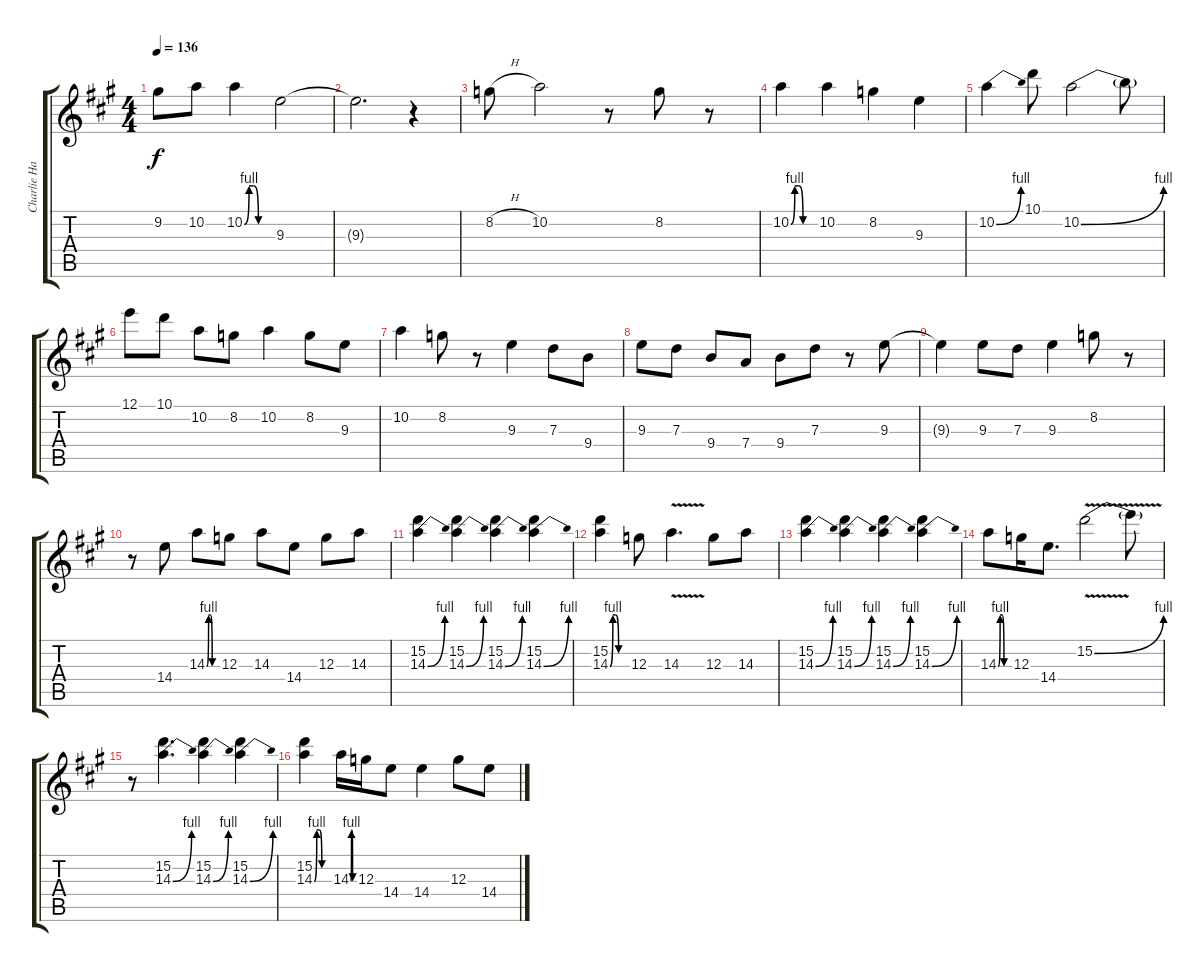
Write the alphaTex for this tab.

\track ("Charlie Hargrett Guitar" "Charlie Ha") {instrument overdrivenguitar}
\staff {score tabs}
\tuning (E4 B3 G3 D3 A2 E2) {hide}
\ts (4 4)
\tempo 136
\clef g2
\ks a
9.2.8{dy f} 10.2.8 10.2{be (custom 0 0 10 4 20 4 30 0 60 0)}.4 9.3.2 |
9.3{t}.2{d} r.4 |
8.2{h}.8 10.2.2 r.8 8.2.8 r.8 |
10.2{be (custom 0 0 10 4 20 4 30 0 60 0)}.4 10.2.4 8.2.4 9.3.4 |
10.2{be (bend 0 0 60 4)}.4 10.1.8 10.2{be (bend 0 0 60 4)}.2 10.2{t}.8 |
12.1.8 10.1.8 10.2.8 8.2.8 10.2.4 8.2.8 9.3.8 |
10.2.4 8.2.8 r.8 9.3.4 7.3.8 9.4.8 |
9.3.8 7.3.8 9.4.8 7.4.8 9.4.8 7.3.8 r.8 9.3.8 |
9.3{t}.4 9.3.8 7.3.8 9.3.4 8.2.8 r.8 |
r.8 14.4.8 14.3{be (custom 0 0 10 4 20 4 30 0 60 0)}.8 12.3.8 14.3.8 14.4.8 12.3.8 14.3.8 |
(15.2 14.3{be (bend 0 0 60 4)}).4 (15.2 14.3{be (bend 0 0 60 4)}).4 (15.2 14.3{be (bend 0 0 60 4)}).4 (15.2 14.3{be (bend 0 0 60 4)}).4 |
(15.2 14.3{be (custom 0 0 10 4 20 4 30 0 60 0)}).4 12.3.8 14.3{v}.4{d} 12.3.8 14.3.8 |
(15.2 14.3{be (bend 0 0 60 4)}).4 (15.2 14.3{be (bend 0 0 60 4)}).4 (15.2 14.3{be (bend 0 0 60 4)}).4 (15.2 14.3{be (bend 0 0 60 4)}).4 |
14.3{be (custom 0 0 10 4 20 4 30 0 60 0)}.8 12.3.16 14.4.8{d} 15.2{be (bend 0 0 60 4) v}.2 15.2{t}.8 |
r.8 (15.2 14.3{be (bend 0 0 60 4)}).4{d} (15.2 14.3{be (bend 0 0 60 4)}).4 (15.2 14.3{be (bend 0 0 60 4)}).4 |
(15.2 14.3{be (custom 0 0 10 4 20 4 30 0 60 0)}).4 14.3{be (custom 0 0 10 4 20 4 30 0 60 0)}.16 12.3.16 14.4.8 14.4.4 12.3.8 14.4.8
